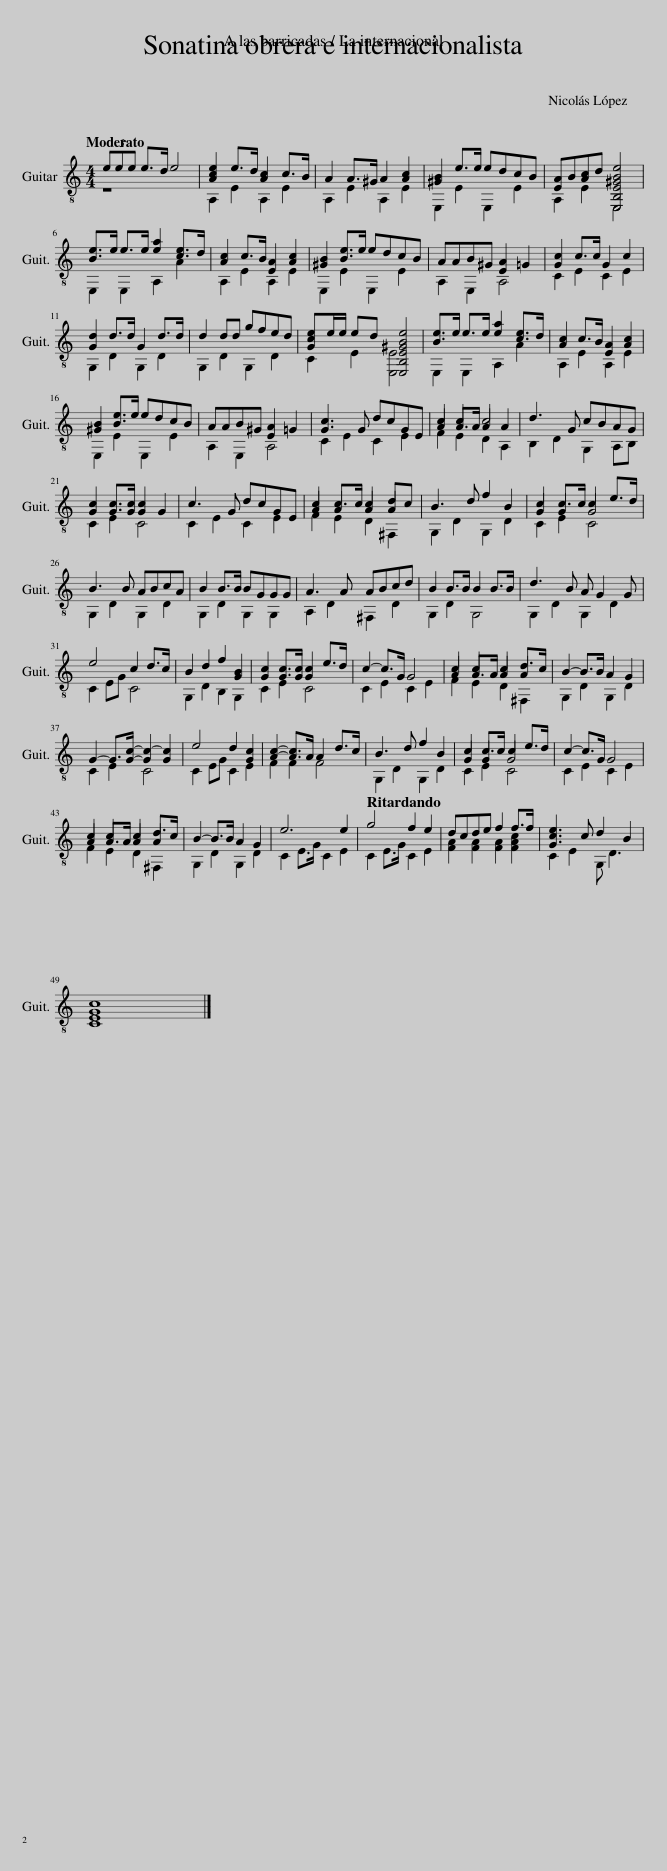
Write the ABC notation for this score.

X:1
%%score ( 1 2 3 )
L:1/8
Q:1/4=112
M:4/4
I:linebreak $
K:C
V:1 treble-8
V:2 treble-8
V:3 treble-8
V:1
 (3eee e>d e4 | [Ace]2 e>d [Ac]2 c>B | A2 A>^G A2 [Ac]2 | [^GB]2 e>e edcB | [EA]B[Ac]d [E,B,E^GBe]4 |$ %5
 [Be]>e e>e [ea]2 [ce]>d | [Ac]2 c>B [EA]2 [Ac]2 | [^GB]2 [Be]>e edcB | AAB^G [EA]2 =G2 | [Gc]2 c>c G2 c2 |$ %10
 [Gd]2 d>d G2 d>d | d2 dd gfed | [Gce]e/e/ ed [E,B,E^GBe]4 | [Be]>e e>e [ea]2 [ce]>d | [Ac]2 c>B [EA]2 [Ac]2 |$ %15
 [^GB]2 [Be]>e edcB | AAB^G [EA]2 =G2 | [Gc]3 G dcGE | A2 A>A A2 A2 | d3 G cBAG |$ %20
 [Gc]2 [Gc]>[Gc] [Gc]2 G2 | c3 G dcGE | A2 A2 A2 A2 | B3 d f2 B2 | c2 c>c c2 e>d |$ %25
 B3 B ABcA | B2 B>B BGGG | A3 A ABcd | B2 B>B B2 B>B | d3 B A G2 G |$ %30
 e4 c2 d>c | B2 d2 f2 [GB]2 | [Gc]2 [Gc]>[Gc] [Gc]2 e>d | c2- c>G G4 | A2 A>A A2 d>c | %35
 B2- B>B A2 G2 |$ G2- G>[Gc]- [Gc-]2 [Gc]2 | e4 d2 [Gc]2 | [Ac]2- [Ac]>A A2 d>c | B3 d f2 B2 | %40
 c2 c>c c2 e>d | c2- c>G G4 |$ A2 A>A A2 d>c | B2- B>B A2 G2 | e6 e2 | %45
[Q:1/4=103] g4 f2 e2 |[Q:1/4=80] dcde f2 f>f |[Q:1/4=65] [Gce]3 c d2 B2 |$ [CEGc]8 |] %49
V:2
 z8 | A,2 E2 A,2 E2 | A,2 E2 A,2 E2 | E,2 E2 E,2 E2 | A,2 E2 E,4 |$ %5
 E,2 E,2 A,2 A2 | A,2 E2 A,2 E2 | E,2 E2 E,2 E2 | A,2 E,2 A,4 | C2 E2 C2 E2 |$ %10
 G,2 D2 G,2 D2 | G,2 D2 G,2 D2 | C2 E2 [E,E]4 | E,2 E,2 A,2 A2 | A,2 E2 A,2 E2 |$ %15
 E,2 E2 E,2 E2 | A,2 E,2 A,4 | C2 E2 C2 E2 | F2 E2 D2 A,2 | B,2 D2 G,2 A,B, |$ %20
 C2 E2 C4 | C2 E2 C2 E2 | F2 E2 D2 ^F,2 | G,2 D2 G,2 D2 | C2 E2 C4 |$ %25
 G,2 D2 G,2 D2 | G,2 D2 G,2 G,2 | A,2 D2 ^F,2 D2 | G,2 D2 G,4 | G,2 D2 G,2 D2 |$ %30
 C2 EG C4 | G,2 D2 B,2 G,2 | C2 E2 C4 | C2 E2 C2 E2 | F2 E2 D2 ^F,2 | %35
 G,2 D2 G,2 D2 |$ C2 E2 C4 | C2 EG C2 E2 | F2 F2 F4 | G,2 D2 G,2 D2 | %40
 C2 E2 C4 | C2 E2 C2 E2 |$ F2 E2 D2 ^F,2 | G,2 D2 G,2 D2 | C2 E>G C2 E2 | %45
 C2 E>G C2 E2 | [FA]2 [FA]2 [FA]2 [FAc]2 | C2 E2 G, D3 |$ x8 |] %49
V:3
 x8 | x8 | x8 | x8 | x8 |$ %5
 x8 | x8 | x8 | x8 | x8 |$ %10
 x8 | x8 | x8 | x8 | x8 |$ %15
 x8 | x8 | x8 | c2 c2 c4 | x8 |$ %20
 x8 | x8 | c2 c>c c2 dc | x8 | G2 G2 G4 |$ %25
 x8 | x8 | x8 | x8 | x8 |$ %30
 x8 | x8 | x8 | x8 | c2 c2 c2 A2 | %35
 x8 |$ x8 | x8 | x8 | x8 | %40
 G2 G2 G4 | x8 |$ c2 c2 c2 A2 | x8 | x8 | %45
 x8 | x8 | x8 |$ x8 |] %49
